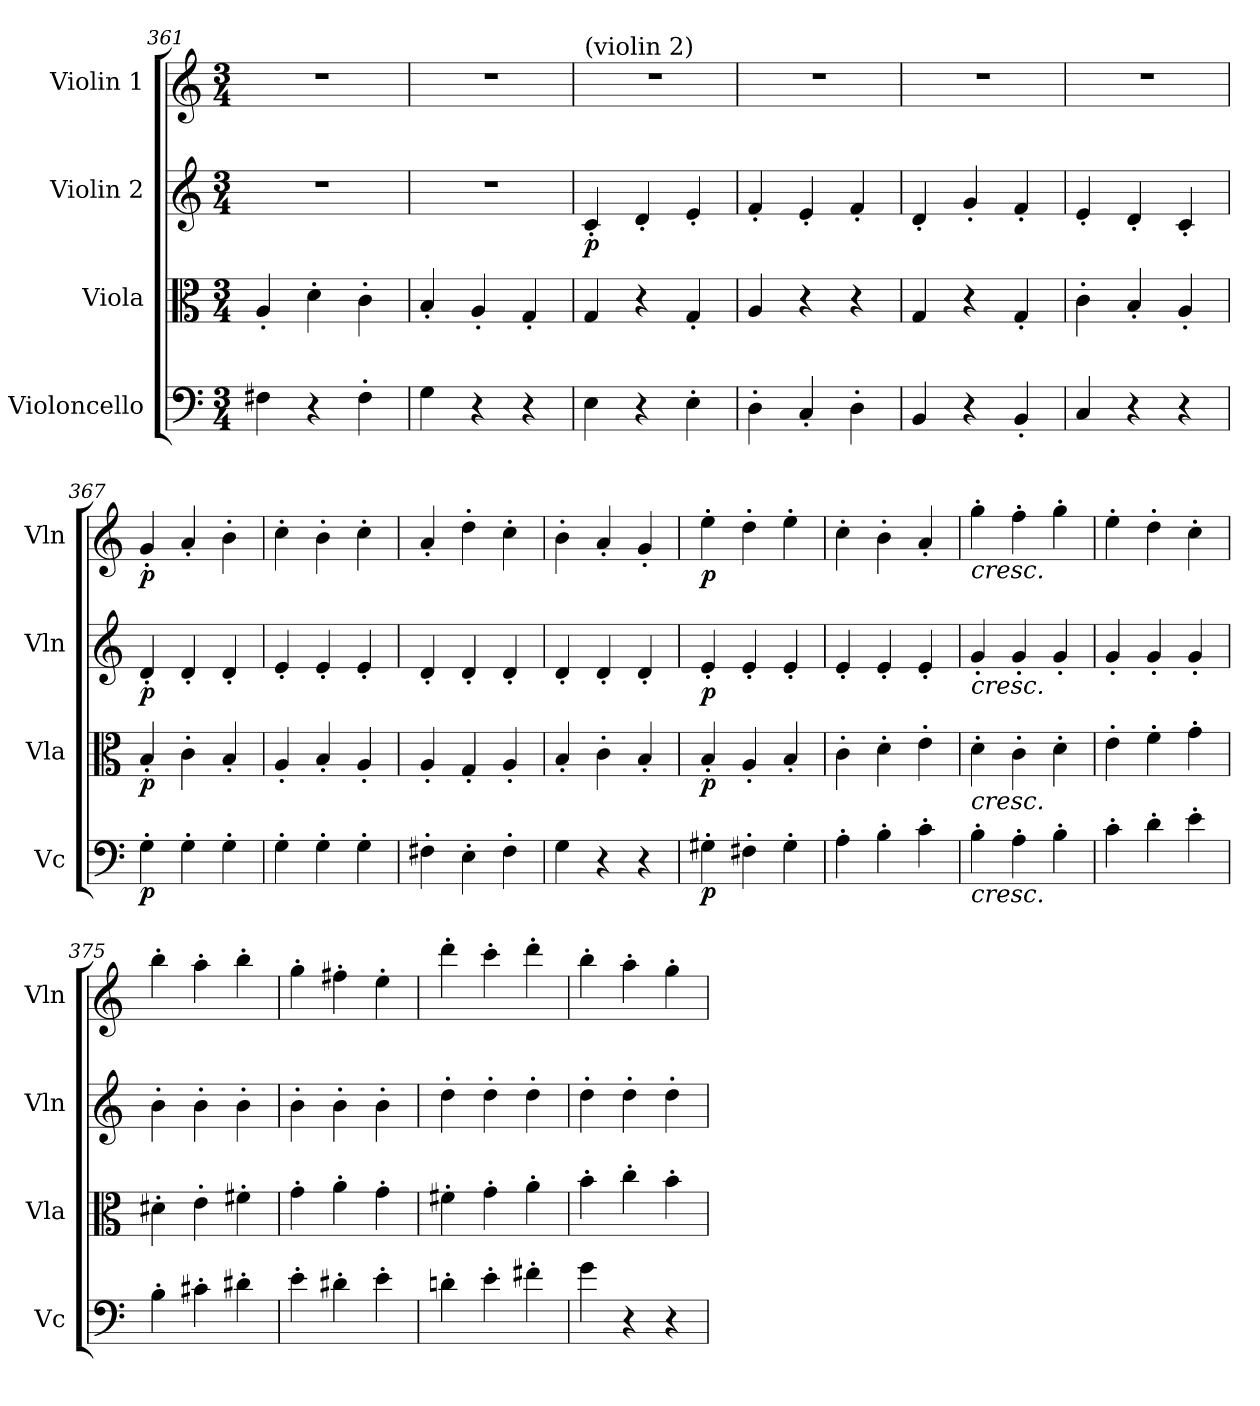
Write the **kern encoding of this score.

**kern	**dynam	**kern	**dynam	**kern	**dynam	**kern	**dynam
*part4	*part4	*part3	*part3	*part2	*part2	*part1	*part1
*staff4	*staff4	*staff3	*staff3	*staff2	*staff2	*staff1	*staff1
*I"Violoncello	*	*I"Viola	*	*I"Violin 2	*	*I"Violin 1	*
*I'Vc	*	*I'Vla	*	*I'Vln	*	*I'Vln	*
*clefF4	*	*clefC3	*	*clefG2	*	*clefG2	*
*k[]	*	*k[]	*	*k[]	*	*k[]	*
*M3/4	*	*M3/4	*	*M3/4	*	*M3/4	*
=361	=361	=361	=361	=361	=361	=361	=361
4F#X\	.	4A'/	.	2.r	.	2.r	.
4r	.	4d'\	.	.	.	.	.
4F#'\	.	4c'\	.	.	.	.	.
=362	=362	=362	=362	=362	=362	=362	=362
4G\	.	4B'/	.	2.r	.	2.r	.
4r	.	4A'/	.	.	.	.	.
4r	.	4G'/	.	.	.	.	.
=363	=363	=363	=363	=363	=363	=363	=363
!	!	!	!	!	!	!LO:TX:a:t=(violin 2)	!
!	!	!	!	!	!LO:DY:b	!	!
4E\	.	4G/	.	4c'/	p	2.r	.
4r	.	4r	.	4d'/	.	.	.
4E'\	.	4G'/	.	4e'/	.	.	.
=364	=364	=364	=364	=364	=364	=364	=364
4D'\	.	4A/	.	4f'/	.	2.r	.
4C'/	.	4r	.	4e'/	.	.	.
4D'\	.	4r	.	4f'/	.	.	.
=365	=365	=365	=365	=365	=365	=365	=365
4BB/	.	4G/	.	4d'/	.	2.r	.
4r	.	4r	.	4g'/	.	.	.
4BB'/	.	4G'/	.	4f'/	.	.	.
!!LO:LB:g=z
=366	=366	=366	=366	=366	=366	=366	=366
4C/	.	4c'\	.	4e'/	.	2.r	.
4r	.	4B'/	.	4d'/	.	.	.
4r	.	4A'/	.	4c'/	.	.	.
=367	=367	=367	=367	=367	=367	=367	=367
!	!LO:DY:b	!	!LO:DY:b	!	!LO:DY:b	!	!LO:DY:b
4G'\	p	4B'/	p	4d'/	p	4g'/	p
4G'\	.	4c'\	.	4d'/	.	4a'/	.
4G'\	.	4B'/	.	4d'/	.	4b'\	.
=368	=368	=368	=368	=368	=368	=368	=368
4G'\	.	4A'/	.	4e'/	.	4cc'\	.
4G'\	.	4B'/	.	4e'/	.	4b'\	.
4G'\	.	4A'/	.	4e'/	.	4cc'\	.
=369	=369	=369	=369	=369	=369	=369	=369
4F#X'\	.	4A'/	.	4d'/	.	4a'/	.
4E'\	.	4G'/	.	4d'/	.	4dd'\	.
4F#'\	.	4A'/	.	4d'/	.	4cc'\	.
=370	=370	=370	=370	=370	=370	=370	=370
4G\	.	4B'/	.	4d'/	.	4b'\	.
4r	.	4c'\	.	4d'/	.	4a'/	.
4r	.	4B'/	.	4d'/	.	4g'/	.
=371	=371	=371	=371	=371	=371	=371	=371
!	!LO:DY:b	!	!LO:DY:b	!	!LO:DY:b	!	!LO:DY:b
4G#X'\	p	4B'/	p	4e'/	p	4ee'\	p
4F#X'\	.	4A'/	.	4e'/	.	4dd'\	.
4G#'\	.	4B'/	.	4e'/	.	4ee'\	.
=372	=372	=372	=372	=372	=372	=372	=372
4A'\	.	4c'\	.	4e'/	.	4cc'\	.
4B'\	.	4d'\	.	4e'/	.	4b'\	.
4c'\	.	4e'\	.	4e'/	.	4a'/	.
=373	=373	=373	=373	=373	=373	=373	=373
!	!	!	!	!	!	!LO:TX:b:i:t=cresc.	!
!	!	!	!	!LO:TX:b:i:t=cresc.	!	!	!
!	!	!LO:TX:b:i:t=cresc.	!	!	!	!	!
!LO:TX:b:i:t=cresc.	!	!	!	!	!	!	!
4B'\	.	4d'\	.	4g'/	.	4gg'\	.
4A'\	.	4c'\	.	4g'/	.	4ff'\	.
4B'\	.	4d'\	.	4g'/	.	4gg'\	.
=374	=374	=374	=374	=374	=374	=374	=374
4c'\	.	4e'\	.	4g'/	.	4ee'\	.
4d'\	.	4f'\	.	4g'/	.	4dd'\	.
4e'\	.	4g'\	.	4g'/	.	4cc'\	.
=375	=375	=375	=375	=375	=375	=375	=375
4B'\	.	4d#X'\	.	4b'\	.	4bb'\	.
4c#X'\	.	4e'\	.	4b'\	.	4aa'\	.
4d#X'\	.	4f#X'\	.	4b'\	.	4bb'\	.
=376	=376	=376	=376	=376	=376	=376	=376
4e'\	.	4g'\	.	4b'\	.	4gg'\	.
4d#X'\	.	4a'\	.	4b'\	.	4ff#X'\	.
4e'\	.	4g'\	.	4b'\	.	4ee'\	.
=377	=377	=377	=377	=377	=377	=377	=377
4dn'\	.	4f#X'\	.	4dd'\	.	4ddd'\	.
4e'\	.	4g'\	.	4dd'\	.	4ccc'\	.
4f#X'\	.	4a'\	.	4dd'\	.	4ddd'\	.
=378	=378	=378	=378	=378	=378	=378	=378
4g\	.	4b'\	.	4dd'\	.	4bb'\	.
4r	.	4cc'\	.	4dd'\	.	4aa'\	.
4r	.	4b'\	.	4dd'\	.	4gg'\	.
=	=	=	=	=	=	=	=
*-	*-	*-	*-	*-	*-	*-	*-
